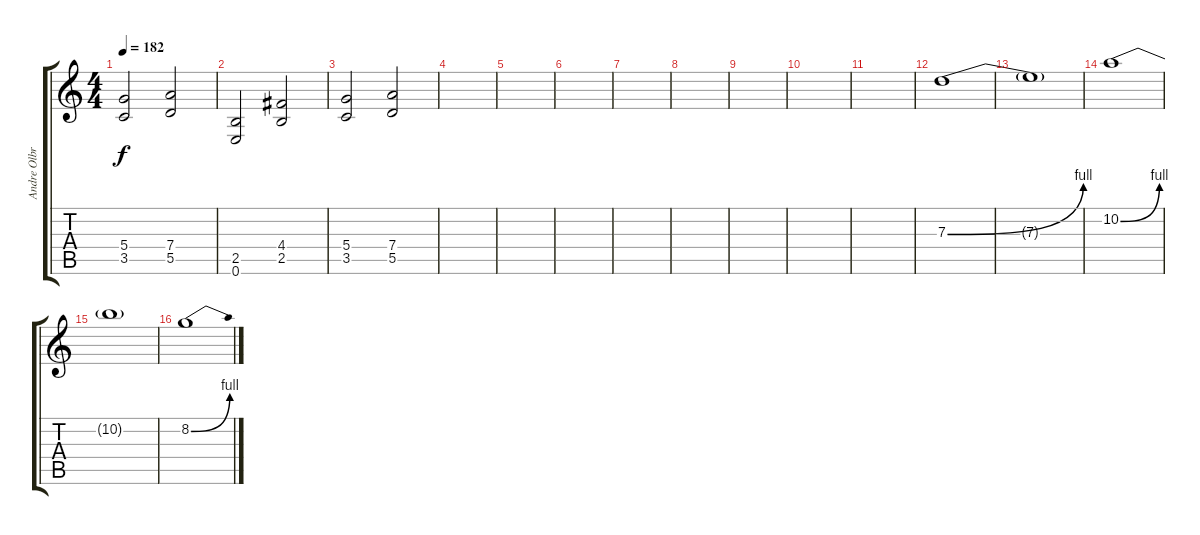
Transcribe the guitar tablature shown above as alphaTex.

\track ("Andre Olbrich (Studio Layers)" "Andre Olbr") {instrument distortionguitar}
\staff {score tabs}
\tuning (E4 B3 G3 D3 A2 E2) {hide}
\ts (4 4)
\tempo 182
\clef g2
\ks c
(5.4 3.5).2{dy f} (7.4 5.5).2 |
(2.5 0.6).2 (4.4 2.5).2 |
(5.4 3.5).2 (7.4 5.5).2 |
|
|
|
|
|
|
|
|
7.3{be (bend 0 0 60 4)}.1 |
7.3{t}.1 |
10.2{be (bend 0 0 60 4)}.1 |
10.2{t}.1 |
8.2{be (bend 0 0 60 4)}.1
